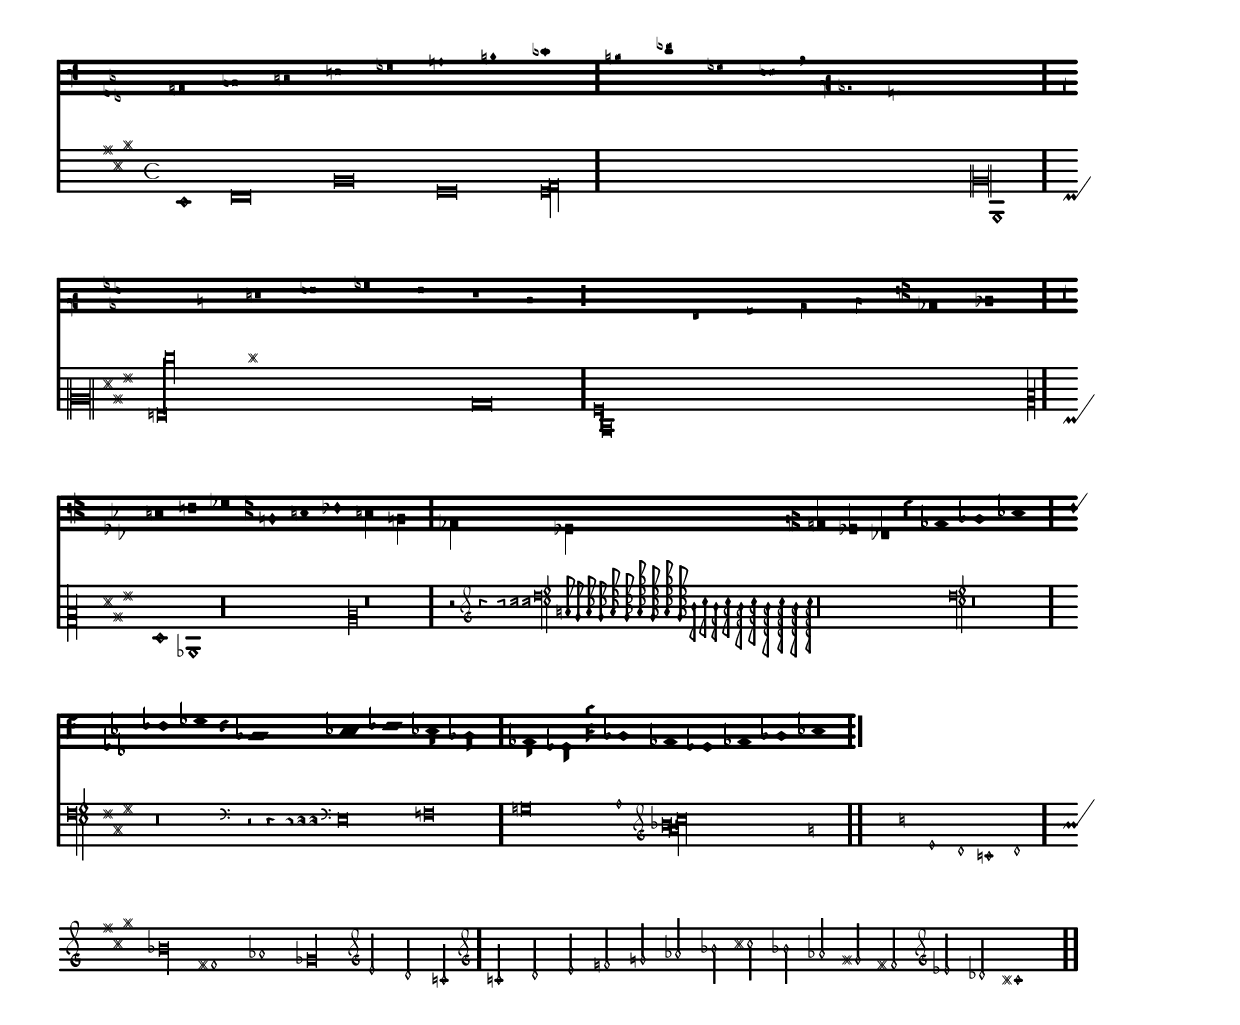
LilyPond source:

%% Do not edit this file; it is auto-generated from LSR http://lsr.dsi.unimi.it
%% This file is in the public domain.
\version "2.11.46"

\header {
  lsrtags = "ancient-notation"

  texidoc = "
Here are shown many (all?) of the symbols that are included in
LilyPond's support of ancient notation.



"
  doctitle = "Ancient fonts"
} % begin verbatim
upperStaff = \context GregorianStaff = "upperStaff" <<
  \context GregorianVoice <<
    \set Score.timing = ##f
%   \set Score.forceAccidental = ##t %%%%%%%% FIXME: what happened to this property?

    \override Staff.StaffSymbol  #'line-count = #4

     \transpose c c {
	\override Staff.KeySignature #'glyph-name-alist = #alteration-vaticana-glyph-name-alist
	\override Staff.Accidental #'glyph-name-alist = #alteration-vaticana-glyph-name-alist
	\override NoteHead  #'style = #'vaticana.punctum
	\key es \major
	\clef "vaticana-fa2"
	c!1 des! e! f! ges!

	\override NoteHead  #'style = #'vaticana.inclinatum
	a! b! ces'
	\override Staff.BarLine  #'bar-size = #3.0 \bar "|"
%	\break % 1 (8*1)

	\override NoteHead  #'style = #'vaticana.quilisma
	b! des'! ges! fes!
	\breathe
	\clef "vaticana-fa1"
	\override NoteHead  #'style = #'vaticana.plica
	es d
	\override NoteHead  #'style = #'vaticana.reverse-plica
	c d
	\override Staff.BarLine  #'bar-size = #3.0 \bar "|"
%	\break %2 (8*1)

	\override NoteHead  #'style = #'vaticana.punctum-cavum
	es f
	\override NoteHead  #'style = #'vaticana.lpes
	g as
	\override NoteHead  #'style = #'vaticana.upes
	bes as
	\override NoteHead  #'style = #'vaticana.vupes
	g f
	\override NoteHead  #'style = #'vaticana.linea-punctum
	\override Staff.BarLine  #'bar-size = #2.0 \bar "|"
%	\break % 3 (8*1)

	es d
	\override NoteHead  #'style = #'vaticana.epiphonus
	c d
	\override NoteHead  #'style = #'vaticana.cephalicus
	es f

	\override Staff.KeySignature #'glyph-name-alist = #alteration-medicaea-glyph-name-alist
	\override Staff.Accidental #'glyph-name-alist = #alteration-medicaea-glyph-name-alist
	\override Staff.Custos  #'style = #'medicaea
	\override NoteHead  #'style = #'medicaea.punctum
	\clef "medicaea-fa2"
	ces! des!
	\override Staff.BarLine  #'bar-size = #3.0 \bar "|"
%	\break % 4 (8*1)

	e! f! ges!
	\clef "medicaea-do2"
	\override NoteHead  #'style = #'medicaea.inclinatum
	a! b! ces'!
	\override NoteHead  #'style = #'medicaea.virga
	b! a!
	\override Staff.BarLine  #'bar-size = #3.0 \bar "|"
%	\break % 5 (8*1)

	ges! fes!
	\clef "medicaea-fa1"
	\override NoteHead  #'style = #'medicaea.rvirga
	e! des! ces!

	\override Staff.KeySignature #'glyph-name-alist = #alteration-hufnagel-glyph-name-alist
	\override Staff.Accidental #'glyph-name-alist = #alteration-hufnagel-glyph-name-alist
	\override Staff.Custos  #'style = #'hufnagel
	\override NoteHead  #'style = #'hufnagel.punctum
	\clef "hufnagel-fa2"
	ces! des! es!
	\override Staff.BarLine  #'bar-size = #3.0 \bar "|"
%	\break % 6 (8*1)

	fes! ges!
	\clef "hufnagel-do2"
	\override NoteHead  #'style = #'hufnagel.lpes
	as! bes! ces'!
	\override NoteHead  #'style = #'hufnagel.virga
	bes! as!
	\override Staff.BarLine  #'bar-size = #3.0 \bar "|"
%	\break % 7 (8*1)

	ges! fes!
	\clef "hufnagel-do-fa"
	\override NoteHead  #'style = #'hufnagel.punctum
	es! des! ces! des! es! fes!
	\bar "||"
%	\break % 8 (8*1)

	s32*1
%	\break % 12 (32*1)
    }
  >>
>>

lowerStaff = \context MensuralStaff = "lowerStaff" <<
  \context MensuralVoice <<
    
    % this is broken until further notice -- see refman
    % \override Staff.StaffSymbol  #'line-count = #5
    \applyOutput #'Staff #(outputproperty-compatibility (make-type-checker 'staff-symbol-interface) 'line-count 5)

     \transpose c c {
	\set autoBeaming = ##f
	\override NoteHead  #'style = #'neomensural
	\override Rest  #'style = #'neomensural
	\key a \major

% FIXME: lily crashes on some (invalid?) ligatures with:
%   ERROR: In procedure gh_scm2int:
%   ERROR: Wrong type argument in position 1: ()

% FIXME: lily emits "Programming error: Infinity or NaN encountered"
% on many ligatures such as BB.

	cis'1 d'\breve gis'\breve e'\breve \[ e'\longa fis'\longa \]
	\set Staff.forceClef = ##t
	\clef "neomensural-c2"
	cis1
	\bar "|"
%	\break % 2 (16*1)

	\[ g\breve dis''\longa \]
	b\breve \[ a\longa d\longa \]
	\clef "petrucci-c2"
%	\break % 4 (16*1)

	fis1 ces1
	\clef "petrucci-c2"
	r\longa
	\set Staff.forceClef = ##t
	\clef "mensural-c2"
	r\breve
	\bar "|"
%	\break % 5 (8*1)

	r2
	\clef "mensural-g"
	r4 r8 r16 r16
	\override NoteHead  #'style = #'mensural
	\override Stem  #'flag-style = #'mensural
	\override Stem  #'thickness = #1.0
	\override Rest  #'style = #'mensural
	\clef "petrucci-f"
	c8 b, c16 b, c32 b, c64 b, c64 b,
	d8 e  d16 e  d32 e  d64 e  d64 e
	r\longa
	\set Staff.forceClef = ##t
	\clef "petrucci-f"
	r\breve
	\bar "|"
%	\break % 6 (8*1)

	r\breve 
	\clef "mensural-f"
	% FIXME: must set Stem flag-style to #'neomensural to avoid
	% segmentation fault on r8/r16/r32.  (Strange: what has
	% Stem flag-style to do with mensural rests?)
	\override Stem  #'flag-style = #'neomensural
	% FIXME: produces warnings about "flag `neomensurald4' (or 3) not found".
	r2 r4 r8 r16 r16
	\override Stem  #'flag-style = #'mensural
	\set Staff.forceClef = ##t
	\clef "mensural-f"
	e\breve f g a1
	\clef "mensural-g"
%	\break % 7 (8*1)

	\[ bes'!\longa a'!\longa c''!\longa \]
	e'1 d' c' d' \bar "|"
	\bar "|"
%	\break % 9 (16*1)

	bes'!\longa fis'!1 as'!1 ges'!\longa % lig
	\set Staff.forceClef = ##t
	\clef "mensural-g"
	e'2 d' c' \bar "|"
%	\break % 11 (16*1)

	\set Staff.forceClef = ##t
	\clef "petrucci-g"
	c'2 d' e' f'
	\clef "petrucci-g"
	g' as'! bes'! cis''!
	bes'! as'! gis'! fis'!
	\set Staff.forceClef = ##t
	\clef "mensural-g"
	es'! des'! cis'!1 \bar "||"
%	\break % 12 (8*1)
    }
  >>
>>

\paper {
	line-thickness = #(/ staff-space 5.0)
}

\score {
    \context Score <<
	\upperStaff
	\lowerStaff
    >>
    \layout {
% do we want to keep these settings? -gp
	line-width = 17.25\cm
	textheight = 26.0\cm
	indent = 0.0
	\context {
	    \Score
	    \accepts MensuralStaff
	    \accepts GregorianStaff
%	    timing = ##f %%%%%%%% FIXME: this has no effect
	}
	\context {
	    \Voice
	    \name MensuralVoice
	    \alias Voice
	    \remove Ligature_bracket_engraver
	    \consists Mensural_ligature_engraver
	    \override NoteHead #'style = #'mensural
%	    \override Stem #'flag-style = #'mensural %%%%%%%% FIXME: this core dumps
	    \override Stem #'thickness = #1.0
	    \override Rest #'style = #'mensural
	    autoBeaming = ##f
	}
	\context {
	    \Voice
	    \name GregorianVoice
	    \alias Voice
	    \remove Ligature_bracket_engraver
%	    \consists Gregorian_ligature_engraver %%%%%%%% TODO: not yet implemented
	    \override NoteHead #'style = #'vaticana.punctum
	    autoBeaming = ##f
	}
	\context {
	    \Staff
	    \name MensuralStaff
	    \alias Staff
	    \accepts MensuralVoice
	    \consists Custos_engraver
	    \override TimeSignature #'style = #'mensural
	    \override KeySignature #'glyph-name-alist = #alteration-mensural-glyph-name-alist
	    \override Accidental #'glyph-name-alist = #alteration-mensural-glyph-name-alist
	    \override Custos #'style = #'mensural
	    \override Custos #'neutral-position = #3
	    \override Custos #'neutral-direction = #-1
	    clefGlyph = #"clefs.petrucci-c2"
	    clefPosition = #-2
	    clefOctavation = #0 
	}
	\context {
	    \Staff
	    \name GregorianStaff
	    \alias Staff
	    \accepts GregorianVoice
	    \consists Custos_engraver
	    \remove Time_signature_engraver
	    \override StaffSymbol #'thickness = #2.0
	    \override StaffSymbol #'line-count = #4
	    \override KeySignature #'glyph-name-alist = #alteration-vaticana-glyph-name-alist
	    \override Accidental #'glyph-name-alist = #alteration-vaticana-glyph-name-alist
	    \override Custos #'style = #'vaticana
	    \override Custos #'neutral-position = #4
	    \override Custos #'neutral-direction = #-1
	    clefGlyph = #"clefs.vaticana-do"
	    clefPosition = #1
	    clefOctavation = #0 
	}
	\context {
	    \RemoveEmptyStaffContext
	    \accepts MensuralVoice
	    \accepts GregorianVoice
        }
    }
}


